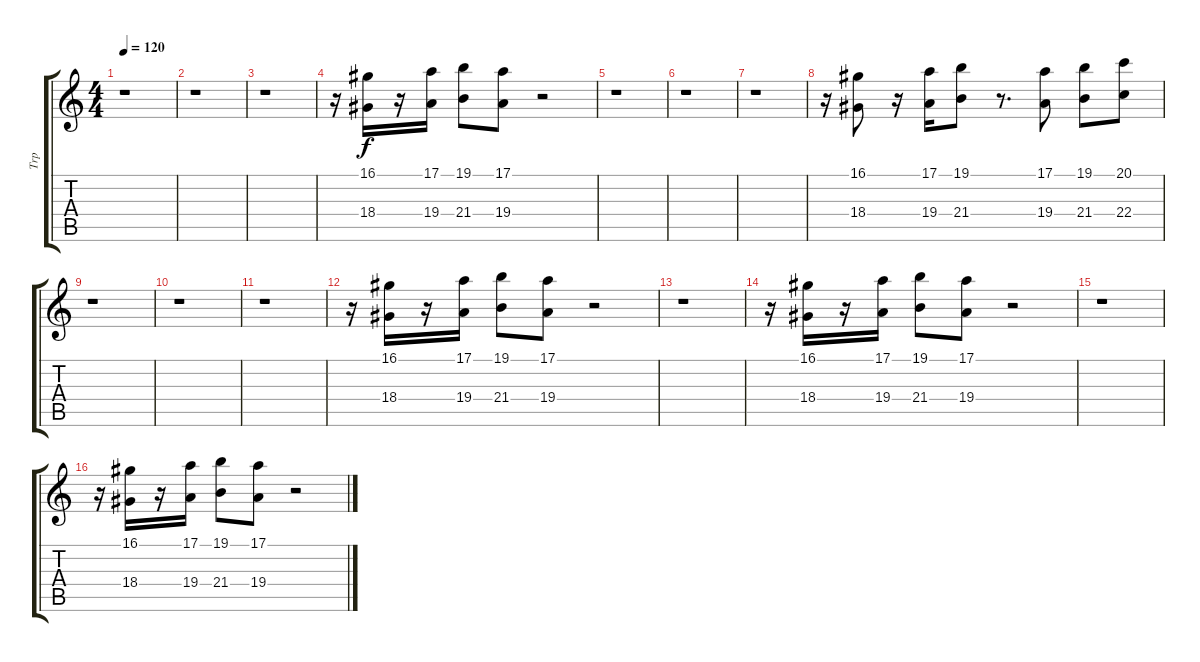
\track ("Trp" "Trp") {instrument brasssection}
\staff {score tabs}
\tuning (E4 B3 G3 D3 A2 E2) {hide}
\ts (4 4)
\tempo 120
\clef g2
\ks c
r.1{dy f} |
r.1 |
r.1 |
r.16 (16.1 18.4).16 r.16 (17.1 19.4).16 (19.1 21.4).8 (17.1 19.4).8 r.2 |
r.1 |
r.1 |
r.1 |
r.16 (16.1 18.4).8 r.16 (17.1 19.4).16 (19.1 21.4).8 r.8{d} (17.1 19.4).8 (19.1 21.4).8 (20.1 22.4).8 |
r.1 |
r.1 |
r.1 |
r.16 (16.1 18.4).16 r.16 (17.1 19.4).16 (19.1 21.4).8 (17.1 19.4).8 r.2 |
r.1 |
r.16 (16.1 18.4).16 r.16 (17.1 19.4).16 (19.1 21.4).8 (17.1 19.4).8 r.2 |
r.1 |
r.16 (16.1 18.4).16 r.16 (17.1 19.4).16 (19.1 21.4).8 (17.1 19.4).8 r.2
